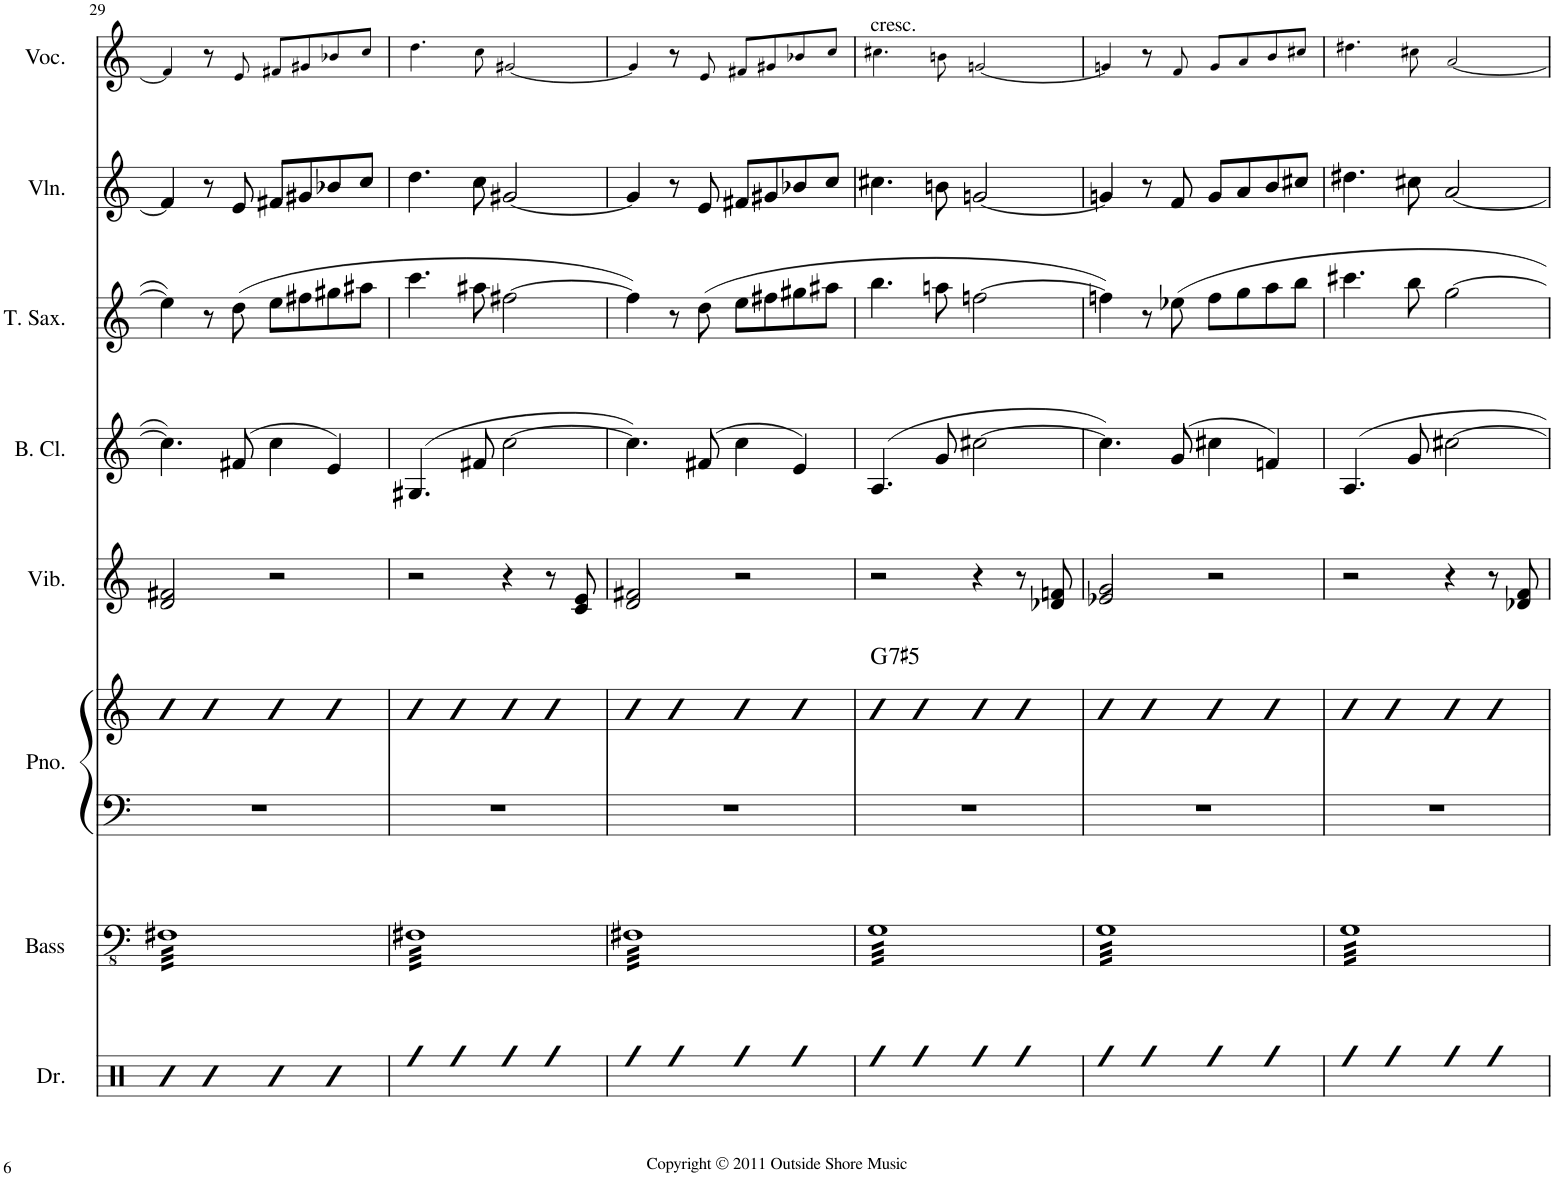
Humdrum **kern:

**kern	**kern	**kern	**kern	**harte	**kern	**kern	**kern	**kern	**kern
*part8	*part7	*part6	*part6	*part6	*part5	*part4	*part3	*part2	*part1
*staff9	*staff8	*staff7	*staff6	*	*staff5	*staff4	*staff3	*staff2	*staff1
*I"Drums	*I"Bass	*I"Piano	*	*	*I"Vibraphone	*I"Bass Clarinet	*I"Tenor Saxophone	*I"Violin	*I"Voice
*I'Dr.	*I'Bass	*I'Pno.	*	*	*I'Vib.	*I'B. Cl.	*I'T. Sax.	*I'Vln.	*I'Voc.
!!LO:PB:g=z
*clefX	*clefFv4	*clefF4	*clefG2	*	*clefG2	*clefG2	*clefG2	*clefG2	*clefG2
*	*Trd7c12	*	*	*	*	*Trd8c14	*Trd8c14	*	*
*k[]	*k[]	*k[]	*k[]	*	*k[]	*k[]	*k[]	*k[]	*k[]
*M4/4	*M4/4	*M4/4	*M4/4	*	*M4/4	*M4/4	*M4/4	*M4/4	*M4/4
=29	=29	=29	=29	=29	=29	=29	=29	=29	=29
*	*tremolo	*	*	*	*	*	*	*	*
4R	32FF#XLLL	1r	4b	.	2d/ 2f#X/	4.cc\]	4ee\]	4f#/]	4f#!/]
.	32FF#X	.	.	.	.	.	.	.	.
.	32FF#X	.	.	.	.	.	.	.	.
.	32FF#X	.	.	.	.	.	.	.	.
.	32FF#X	.	.	.	.	.	.	.	.
.	32FF#X	.	.	.	.	.	.	.	.
.	32FF#X	.	.	.	.	.	.	.	.
.	32FF#X	.	.	.	.	.	.	.	.
4R	32FF#X	.	4b	.	.	.	8r	8r	8r
.	32FF#X	.	.	.	.	.	.	.	.
.	32FF#X	.	.	.	.	.	.	.	.
.	32FF#X	.	.	.	.	.	.	.	.
.	32FF#X	.	.	.	.	(8f#X/	(8dd\	8e/	8e!/
.	32FF#X	.	.	.	.	.	.	.	.
.	32FF#X	.	.	.	.	.	.	.	.
.	32FF#X	.	.	.	.	.	.	.	.
4R	32FF#X	.	4b	.	2r	4cc\	8ee\L	8f#X/L	8f#X!/L
.	32FF#X	.	.	.	.	.	.	.	.
.	32FF#X	.	.	.	.	.	.	.	.
.	32FF#X	.	.	.	.	.	.	.	.
.	32FF#X	.	.	.	.	.	8ff#X\	8g#X/	8g#X!/
.	32FF#X	.	.	.	.	.	.	.	.
.	32FF#X	.	.	.	.	.	.	.	.
.	32FF#X	.	.	.	.	.	.	.	.
4R	32FF#X	.	4b	.	.	4e/)	8gg#X\	8b-X/	8b-X!/
.	32FF#X	.	.	.	.	.	.	.	.
.	32FF#X	.	.	.	.	.	.	.	.
.	32FF#X	.	.	.	.	.	.	.	.
.	32FF#X	.	.	.	.	.	8aa#X\J	8cc/J	8cc!/J
.	32FF#X	.	.	.	.	.	.	.	.
.	32FF#X	.	.	.	.	.	.	.	.
.	32FF#XJJJ	.	.	.	.	.	.	.	.
=30	=30	=30	=30	=30	=30	=30	=30	=30	=30
4Rff	32FF#XLLL	1r	4b	.	2r	(4.G#X/	4.ccc\	4.dd\	4.dd!\
.	32FF#X	.	.	.	.	.	.	.	.
.	32FF#X	.	.	.	.	.	.	.	.
.	32FF#X	.	.	.	.	.	.	.	.
.	32FF#X	.	.	.	.	.	.	.	.
.	32FF#X	.	.	.	.	.	.	.	.
.	32FF#X	.	.	.	.	.	.	.	.
.	32FF#X	.	.	.	.	.	.	.	.
4Rff	32FF#X	.	4b	.	.	.	.	.	.
.	32FF#X	.	.	.	.	.	.	.	.
.	32FF#X	.	.	.	.	.	.	.	.
.	32FF#X	.	.	.	.	.	.	.	.
.	32FF#X	.	.	.	.	8f#X/	8aa#X\	8cc\	8cc!\
.	32FF#X	.	.	.	.	.	.	.	.
.	32FF#X	.	.	.	.	.	.	.	.
.	32FF#X	.	.	.	.	.	.	.	.
4Rff	32FF#X	.	4b	.	4r	[2cc\	[2ff#X\	[2g#X/	[2g#X!/
.	32FF#X	.	.	.	.	.	.	.	.
.	32FF#X	.	.	.	.	.	.	.	.
.	32FF#X	.	.	.	.	.	.	.	.
.	32FF#X	.	.	.	.	.	.	.	.
.	32FF#X	.	.	.	.	.	.	.	.
.	32FF#X	.	.	.	.	.	.	.	.
.	32FF#X	.	.	.	.	.	.	.	.
4Rff	32FF#X	.	4b	.	8r	.	.	.	.
.	32FF#X	.	.	.	.	.	.	.	.
.	32FF#X	.	.	.	.	.	.	.	.
.	32FF#X	.	.	.	.	.	.	.	.
.	32FF#X	.	.	.	8c/ 8e/	.	.	.	.
.	32FF#X	.	.	.	.	.	.	.	.
.	32FF#X	.	.	.	.	.	.	.	.
.	32FF#XJJJ	.	.	.	.	.	.	.	.
=31	=31	=31	=31	=31	=31	=31	=31	=31	=31
4Rff	32FF#XLLL	1r	4b	.	2d/ 2f#X/	4.cc\])	4ff#\])	4g#/]	4g#!/]
.	32FF#X	.	.	.	.	.	.	.	.
.	32FF#X	.	.	.	.	.	.	.	.
.	32FF#X	.	.	.	.	.	.	.	.
.	32FF#X	.	.	.	.	.	.	.	.
.	32FF#X	.	.	.	.	.	.	.	.
.	32FF#X	.	.	.	.	.	.	.	.
.	32FF#X	.	.	.	.	.	.	.	.
4Rff	32FF#X	.	4b	.	.	.	8r	8r	8r
.	32FF#X	.	.	.	.	.	.	.	.
.	32FF#X	.	.	.	.	.	.	.	.
.	32FF#X	.	.	.	.	.	.	.	.
.	32FF#X	.	.	.	.	(8f#X/	(8dd\	8e/	8e!/
.	32FF#X	.	.	.	.	.	.	.	.
.	32FF#X	.	.	.	.	.	.	.	.
.	32FF#X	.	.	.	.	.	.	.	.
4Rff	32FF#X	.	4b	.	2r	4cc\	8ee\L	8f#X/L	8f#X!/L
.	32FF#X	.	.	.	.	.	.	.	.
.	32FF#X	.	.	.	.	.	.	.	.
.	32FF#X	.	.	.	.	.	.	.	.
.	32FF#X	.	.	.	.	.	8ff#X\	8g#X/	8g#X!/
.	32FF#X	.	.	.	.	.	.	.	.
.	32FF#X	.	.	.	.	.	.	.	.
.	32FF#X	.	.	.	.	.	.	.	.
4Rff	32FF#X	.	4b	.	.	4e/)	8gg#X\	8b-X/	8b-X!/
.	32FF#X	.	.	.	.	.	.	.	.
.	32FF#X	.	.	.	.	.	.	.	.
.	32FF#X	.	.	.	.	.	.	.	.
.	32FF#X	.	.	.	.	.	8aa#X\J	8cc/J	8cc!/J
.	32FF#X	.	.	.	.	.	.	.	.
.	32FF#X	.	.	.	.	.	.	.	.
.	32FF#XJJJ	.	.	.	.	.	.	.	.
=32	=32	=32	=32	=32	=32	=32	=32	=32	=32
!	!	!	!	!LO:H:kt=7	!	!	!	!	!LO:TX:a:t=cresc.
4Rff	32GGLLL	1r	4b	G:aug(b7)	2r	(4.A/	4.bb\	4.cc#X\	4.cc#X!\
.	32GG	.	.	.	.	.	.	.	.
.	32GG	.	.	.	.	.	.	.	.
.	32GG	.	.	.	.	.	.	.	.
.	32GG	.	.	.	.	.	.	.	.
.	32GG	.	.	.	.	.	.	.	.
.	32GG	.	.	.	.	.	.	.	.
.	32GG	.	.	.	.	.	.	.	.
4Rff	32GG	.	4b	.	.	.	.	.	.
.	32GG	.	.	.	.	.	.	.	.
.	32GG	.	.	.	.	.	.	.	.
.	32GG	.	.	.	.	.	.	.	.
.	32GG	.	.	.	.	8g/	8aan\	8bn\	8bn!\
.	32GG	.	.	.	.	.	.	.	.
.	32GG	.	.	.	.	.	.	.	.
.	32GG	.	.	.	.	.	.	.	.
4Rff	32GG	.	4b	.	4r	[2cc#X\	[2ffn\	[2gn/	[2gn!/
.	32GG	.	.	.	.	.	.	.	.
.	32GG	.	.	.	.	.	.	.	.
.	32GG	.	.	.	.	.	.	.	.
.	32GG	.	.	.	.	.	.	.	.
.	32GG	.	.	.	.	.	.	.	.
.	32GG	.	.	.	.	.	.	.	.
.	32GG	.	.	.	.	.	.	.	.
4Rff	32GG	.	4b	.	8r	.	.	.	.
.	32GG	.	.	.	.	.	.	.	.
.	32GG	.	.	.	.	.	.	.	.
.	32GG	.	.	.	.	.	.	.	.
.	32GG	.	.	.	8d-X/ 8fn/	.	.	.	.
.	32GG	.	.	.	.	.	.	.	.
.	32GG	.	.	.	.	.	.	.	.
.	32GGJJJ	.	.	.	.	.	.	.	.
=33	=33	=33	=33	=33	=33	=33	=33	=33	=33
4Rff	32GGLLL	1r	4b	.	2e-X/ 2g/	4.cc#\])	4ffn\])	4gn/]	4gn!/]
.	32GG	.	.	.	.	.	.	.	.
.	32GG	.	.	.	.	.	.	.	.
.	32GG	.	.	.	.	.	.	.	.
.	32GG	.	.	.	.	.	.	.	.
.	32GG	.	.	.	.	.	.	.	.
.	32GG	.	.	.	.	.	.	.	.
.	32GG	.	.	.	.	.	.	.	.
4Rff	32GG	.	4b	.	.	.	8r	8r	8r
.	32GG	.	.	.	.	.	.	.	.
.	32GG	.	.	.	.	.	.	.	.
.	32GG	.	.	.	.	.	.	.	.
.	32GG	.	.	.	.	(8g/	8ee-X\	8f/	8f!/
.	32GG	.	.	.	.	.	.	.	.
.	32GG	.	.	.	.	.	.	.	.
.	32GG	.	.	.	.	.	.	.	.
4Rff	32GG	.	4b	.	2r	4cc#X\	8ff\L	8g/L	8g!/L
.	32GG	.	.	.	.	.	.	.	.
.	32GG	.	.	.	.	.	.	.	.
.	32GG	.	.	.	.	.	.	.	.
.	32GG	.	.	.	.	.	8gg\	8a/	8a!/
.	32GG	.	.	.	.	.	.	.	.
.	32GG	.	.	.	.	.	.	.	.
.	32GG	.	.	.	.	.	.	.	.
4Rff	32GG	.	4b	.	.	4fn/)	8aa\	8b/	8b!/
.	32GG	.	.	.	.	.	.	.	.
.	32GG	.	.	.	.	.	.	.	.
.	32GG	.	.	.	.	.	.	.	.
.	32GG	.	.	.	.	.	8bb\J	8cc#X/J	8cc#X!/J
.	32GG	.	.	.	.	.	.	.	.
.	32GG	.	.	.	.	.	.	.	.
.	32GGJJJ	.	.	.	.	.	.	.	.
=34	=34	=34	=34	=34	=34	=34	=34	=34	=34
4Rff	32GGLLL	1r	4b	.	2r	4.A/	4.ccc#X\	4.dd#X\	4.dd#X!\
.	32GG	.	.	.	.	.	.	.	.
.	32GG	.	.	.	.	.	.	.	.
.	32GG	.	.	.	.	.	.	.	.
.	32GG	.	.	.	.	.	.	.	.
.	32GG	.	.	.	.	.	.	.	.
.	32GG	.	.	.	.	.	.	.	.
.	32GG	.	.	.	.	.	.	.	.
4Rff	32GG	.	4b	.	.	.	.	.	.
.	32GG	.	.	.	.	.	.	.	.
.	32GG	.	.	.	.	.	.	.	.
.	32GG	.	.	.	.	.	.	.	.
.	32GG	.	.	.	.	8g/	8bb\	8cc#X\	8cc#X!\
.	32GG	.	.	.	.	.	.	.	.
.	32GG	.	.	.	.	.	.	.	.
.	32GG	.	.	.	.	.	.	.	.
4Rff	32GG	.	4b	.	4r	[2cc#X\	[2gg\	[2a/	[2a!/
.	32GG	.	.	.	.	.	.	.	.
.	32GG	.	.	.	.	.	.	.	.
.	32GG	.	.	.	.	.	.	.	.
.	32GG	.	.	.	.	.	.	.	.
.	32GG	.	.	.	.	.	.	.	.
.	32GG	.	.	.	.	.	.	.	.
.	32GG	.	.	.	.	.	.	.	.
4Rff	32GG	.	4b	.	8r	.	.	.	.
.	32GG	.	.	.	.	.	.	.	.
.	32GG	.	.	.	.	.	.	.	.
.	32GG	.	.	.	.	.	.	.	.
.	32GG	.	.	.	8d-X/ 8f/	.	.	.	.
.	32GG	.	.	.	.	.	.	.	.
.	32GG	.	.	.	.	.	.	.	.
.	32GGJJJ	.	.	.	.	.	.	.	.
*	*Xtremolo	*	*	*	*	*	*	*	*
=	=	=	=	=	=	=	=	=	=
*-	*-	*-	*-	*-	*-	*-	*-	*-	*-
